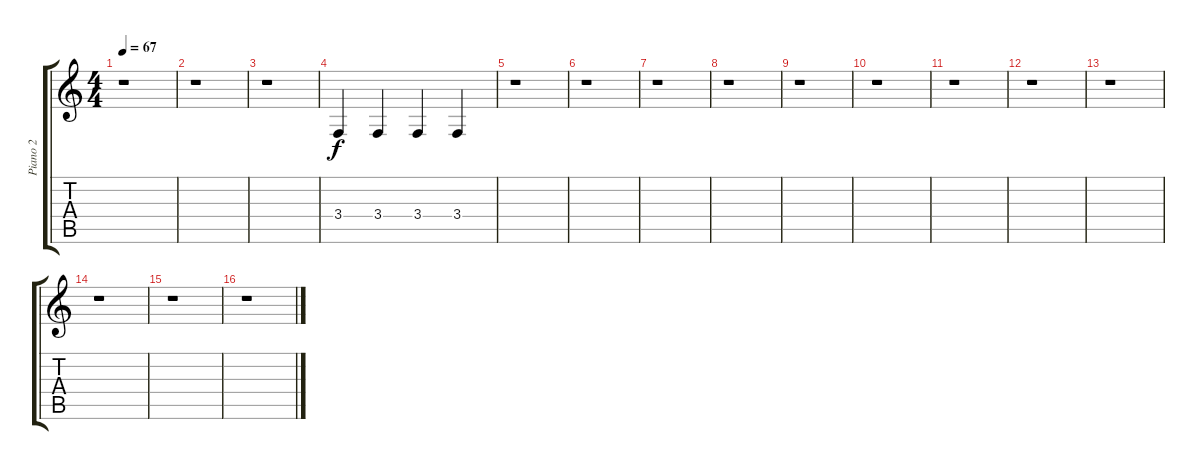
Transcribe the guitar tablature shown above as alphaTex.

\track ("Piano 2" "Piano 2") {instrument acousticgrandpiano}
\staff {score tabs}
\tuning (E4 B3 G3 D3 A2 E2) {hide}
\ts (4 4)
\tempo 67
\clef g2
\ks c
r.1{dy f} |
r.1 |
r.1 |
3.4.4 3.4.4 3.4.4 3.4.4 |
r.1 |
r.1 |
r.1 |
r.1 |
r.1 |
r.1 |
r.1 |
r.1 |
r.1 |
r.1 |
r.1 |
r.1
